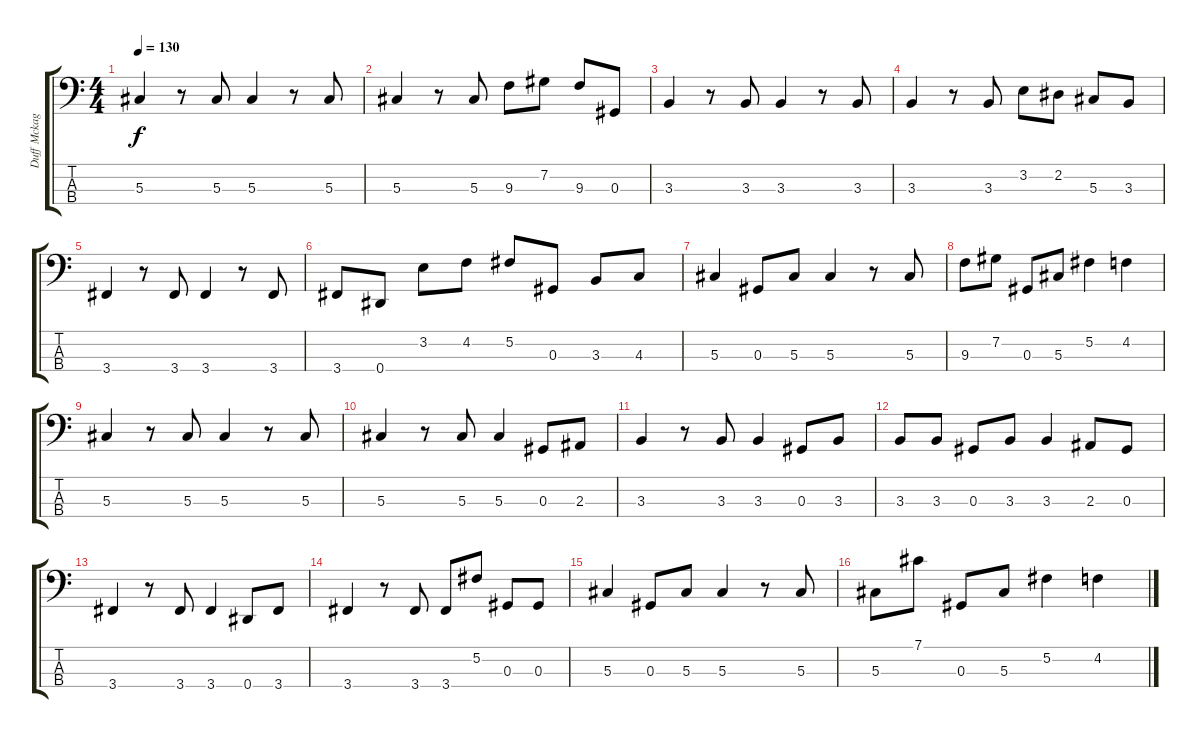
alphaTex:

\track ("Duff Mckagan" "Duff Mckag") {instrument electricbassfinger}
\staff {score tabs}
\tuning (Gb2 Db2 Ab1 Eb1) {hide}
\ts (4 4)
\tempo 130
\clef f4
\ks c
5.3.4{dy f} r.8 5.3.8 5.3.4 r.8 5.3.8 |
5.3.4 r.8 5.3.8 9.3.8 7.2.8 9.3.8 0.3.8 |
3.3.4 r.8 3.3.8 3.3.4 r.8 3.3.8 |
3.3.4 r.8 3.3.8 3.2.8 2.2.8 5.3.8 3.3.8 |
3.4.4 r.8 3.4.8 3.4.4 r.8 3.4.8 |
3.4.8 0.4.8 3.2.8 4.2.8 5.2.8 0.3.8 3.3.8 4.3.8 |
5.3.4 0.3.8 5.3.8 5.3.4 r.8 5.3.8 |
9.3.8 7.2.8 0.3.8 5.3.8 5.2.4 4.2.4 |
5.3.4 r.8 5.3.8 5.3.4 r.8 5.3.8 |
5.3.4 r.8 5.3.8 5.3.4 0.3.8 2.3.8 |
3.3.4 r.8 3.3.8 3.3.4 0.3.8 3.3.8 |
3.3.8 3.3.8 0.3.8 3.3.8 3.3.4 2.3.8 0.3.8 |
3.4.4 r.8 3.4.8 3.4.4 0.4.8 3.4.8 |
3.4.4 r.8 3.4.8 3.4.8 5.2.8 0.3.8 0.3.8 |
5.3.4 0.3.8 5.3.8 5.3.4 r.8 5.3.8 |
5.3.8 7.1.8 0.3.8 5.3.8 5.2.4 4.2.4
